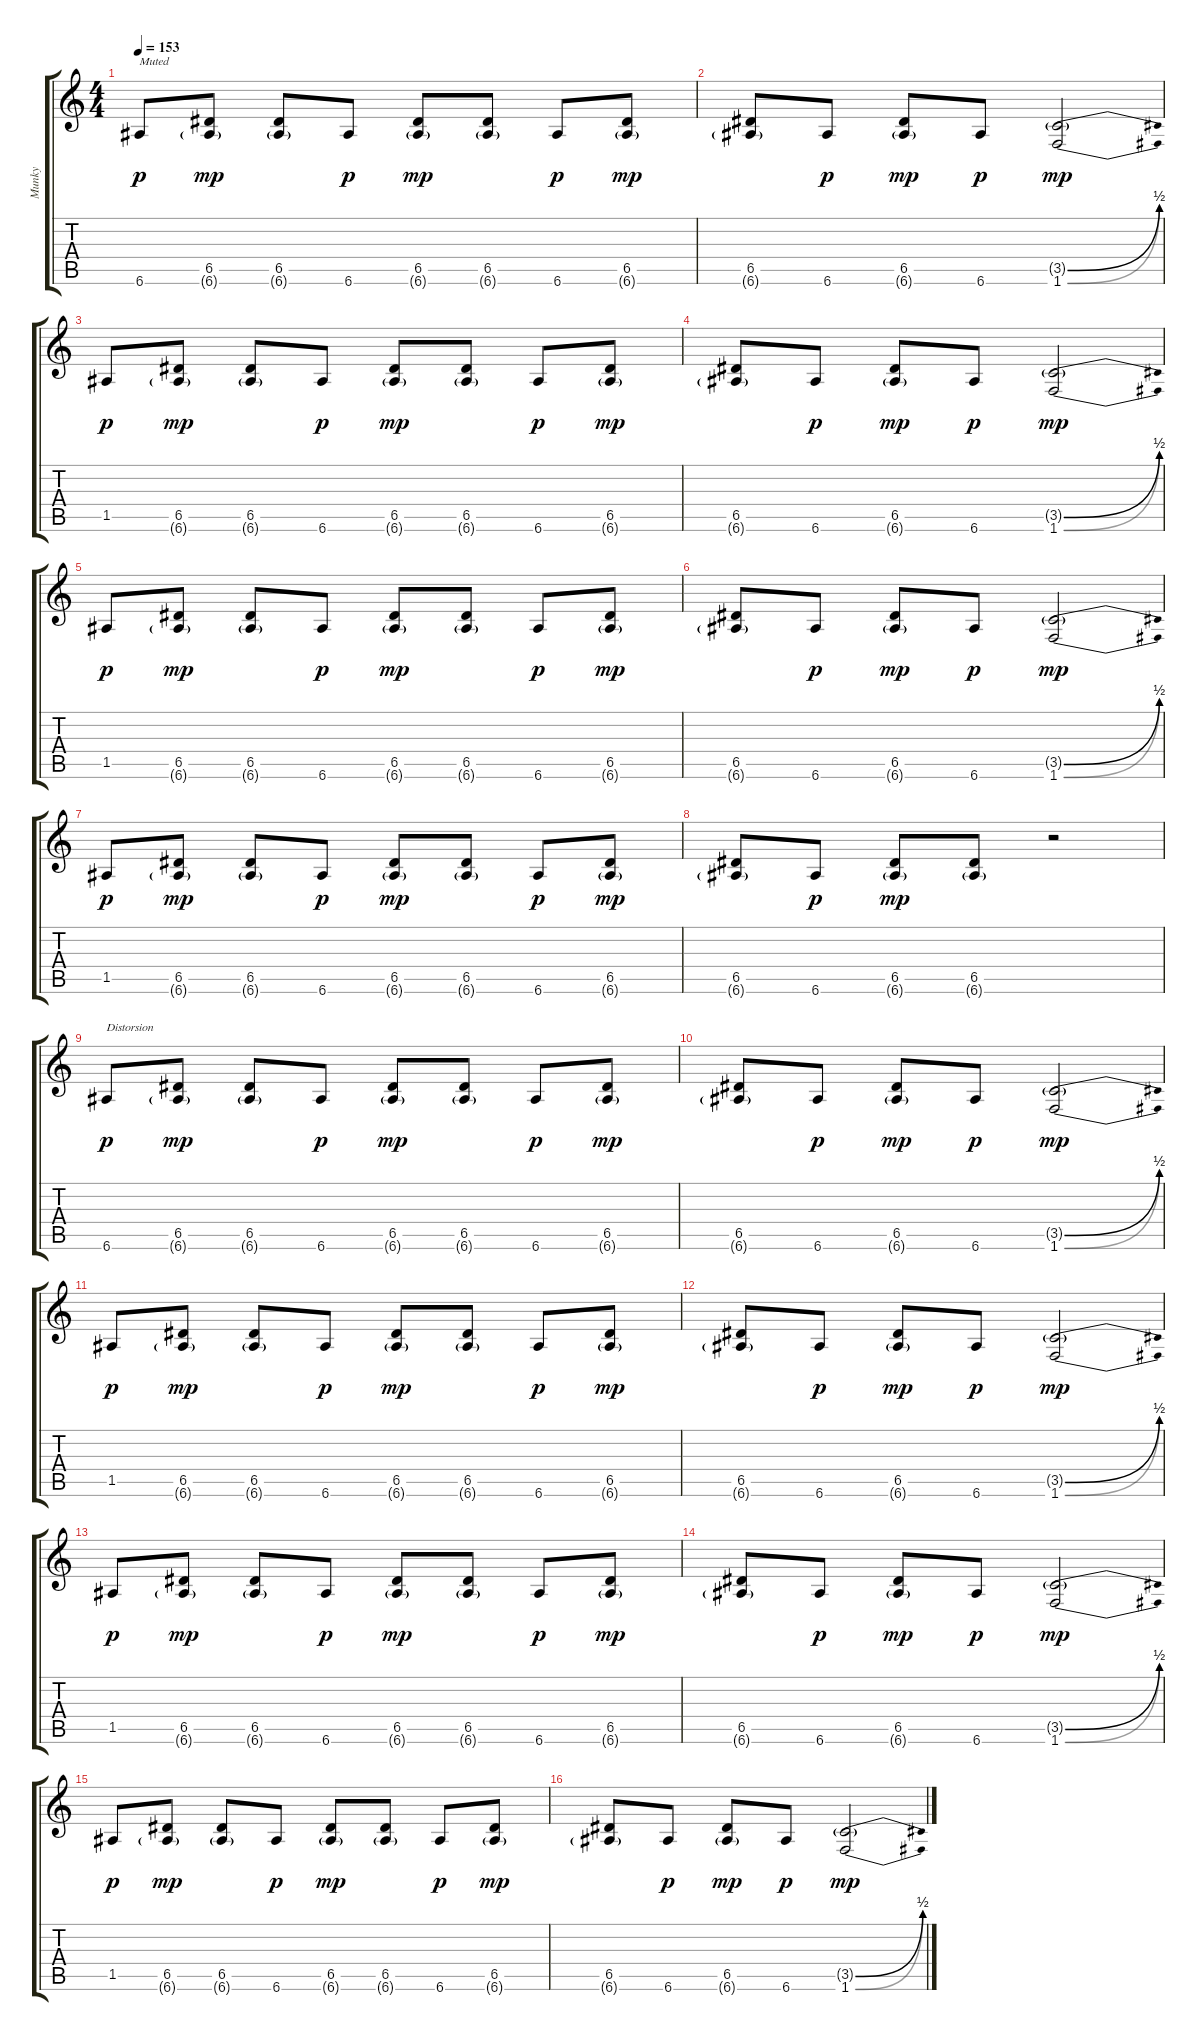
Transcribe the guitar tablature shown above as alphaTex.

\track ("Munky" "Munky") {instrument electricguitarmuted}
\staff {score tabs}
\tuning (E4 Db4 A3 E3 A2 E2) {hide}
\ts (4 4)
\tempo 153
\clef g2
\ks c
6.6.8{txt "Muted" dy p instrument electricguitarmuted} (6.5 6.6{g}).8{dy mp} (6.5 6.6{g}).8 6.6.8{dy p} (6.5 6.6{g}).8{dy mp} (6.5 6.6{g}).8 6.6.8{dy p} (6.5 6.6{g}).8{dy mp} |
(6.5 6.6{g}).8 6.6.8{dy p} (6.5 6.6{g}).8{dy mp} 6.6.8{dy p} (3.5{be (bend 0 0 60 2) g} 1.6{be (bend 0 0 60 2)}).2{dy mp} |
1.5.8{dy p} (6.5 6.6{g}).8{dy mp} (6.5 6.6{g}).8 6.6.8{dy p} (6.5 6.6{g}).8{dy mp} (6.5 6.6{g}).8 6.6.8{dy p} (6.5 6.6{g}).8{dy mp} |
(6.5 6.6{g}).8 6.6.8{dy p} (6.5 6.6{g}).8{dy mp} 6.6.8{dy p} (3.5{be (bend 0 0 60 2) g} 1.6{be (bend 0 0 60 2)}).2{dy mp} |
1.5.8{dy p} (6.5 6.6{g}).8{dy mp} (6.5 6.6{g}).8 6.6.8{dy p} (6.5 6.6{g}).8{dy mp} (6.5 6.6{g}).8 6.6.8{dy p} (6.5 6.6{g}).8{dy mp} |
(6.5 6.6{g}).8 6.6.8{dy p} (6.5 6.6{g}).8{dy mp} 6.6.8{dy p} (3.5{be (bend 0 0 60 2) g} 1.6{be (bend 0 0 60 2)}).2{dy mp} |
1.5.8{dy p} (6.5 6.6{g}).8{dy mp} (6.5 6.6{g}).8 6.6.8{dy p} (6.5 6.6{g}).8{dy mp} (6.5 6.6{g}).8 6.6.8{dy p} (6.5 6.6{g}).8{dy mp} |
(6.5 6.6{g}).8 6.6.8{dy p} (6.5 6.6{g}).8{dy mp} (6.5 6.6{g}).8 r.2 |
6.6.8{txt "Distorsion" dy p instrument overdrivenguitar} (6.5 6.6{g}).8{dy mp} (6.5 6.6{g}).8 6.6.8{dy p} (6.5 6.6{g}).8{dy mp} (6.5 6.6{g}).8 6.6.8{dy p} (6.5 6.6{g}).8{dy mp} |
(6.5 6.6{g}).8 6.6.8{dy p} (6.5 6.6{g}).8{dy mp} 6.6.8{dy p} (3.5{be (bend 0 0 60 2) g} 1.6{be (bend 0 0 60 2)}).2{dy mp} |
1.5.8{dy p} (6.5 6.6{g}).8{dy mp} (6.5 6.6{g}).8 6.6.8{dy p} (6.5 6.6{g}).8{dy mp} (6.5 6.6{g}).8 6.6.8{dy p} (6.5 6.6{g}).8{dy mp} |
(6.5 6.6{g}).8 6.6.8{dy p} (6.5 6.6{g}).8{dy mp} 6.6.8{dy p} (3.5{be (bend 0 0 60 2) g} 1.6{be (bend 0 0 60 2)}).2{dy mp} |
1.5.8{dy p} (6.5 6.6{g}).8{dy mp} (6.5 6.6{g}).8 6.6.8{dy p} (6.5 6.6{g}).8{dy mp} (6.5 6.6{g}).8 6.6.8{dy p} (6.5 6.6{g}).8{dy mp} |
(6.5 6.6{g}).8 6.6.8{dy p} (6.5 6.6{g}).8{dy mp} 6.6.8{dy p} (3.5{be (bend 0 0 60 2) g} 1.6{be (bend 0 0 60 2)}).2{dy mp} |
1.5.8{dy p} (6.5 6.6{g}).8{dy mp} (6.5 6.6{g}).8 6.6.8{dy p} (6.5 6.6{g}).8{dy mp} (6.5 6.6{g}).8 6.6.8{dy p} (6.5 6.6{g}).8{dy mp} |
(6.5 6.6{g}).8 6.6.8{dy p} (6.5 6.6{g}).8{dy mp} 6.6.8{dy p} (3.5{be (bend 0 0 60 2) g} 1.6{be (bend 0 0 60 2)}).2{dy mp}
